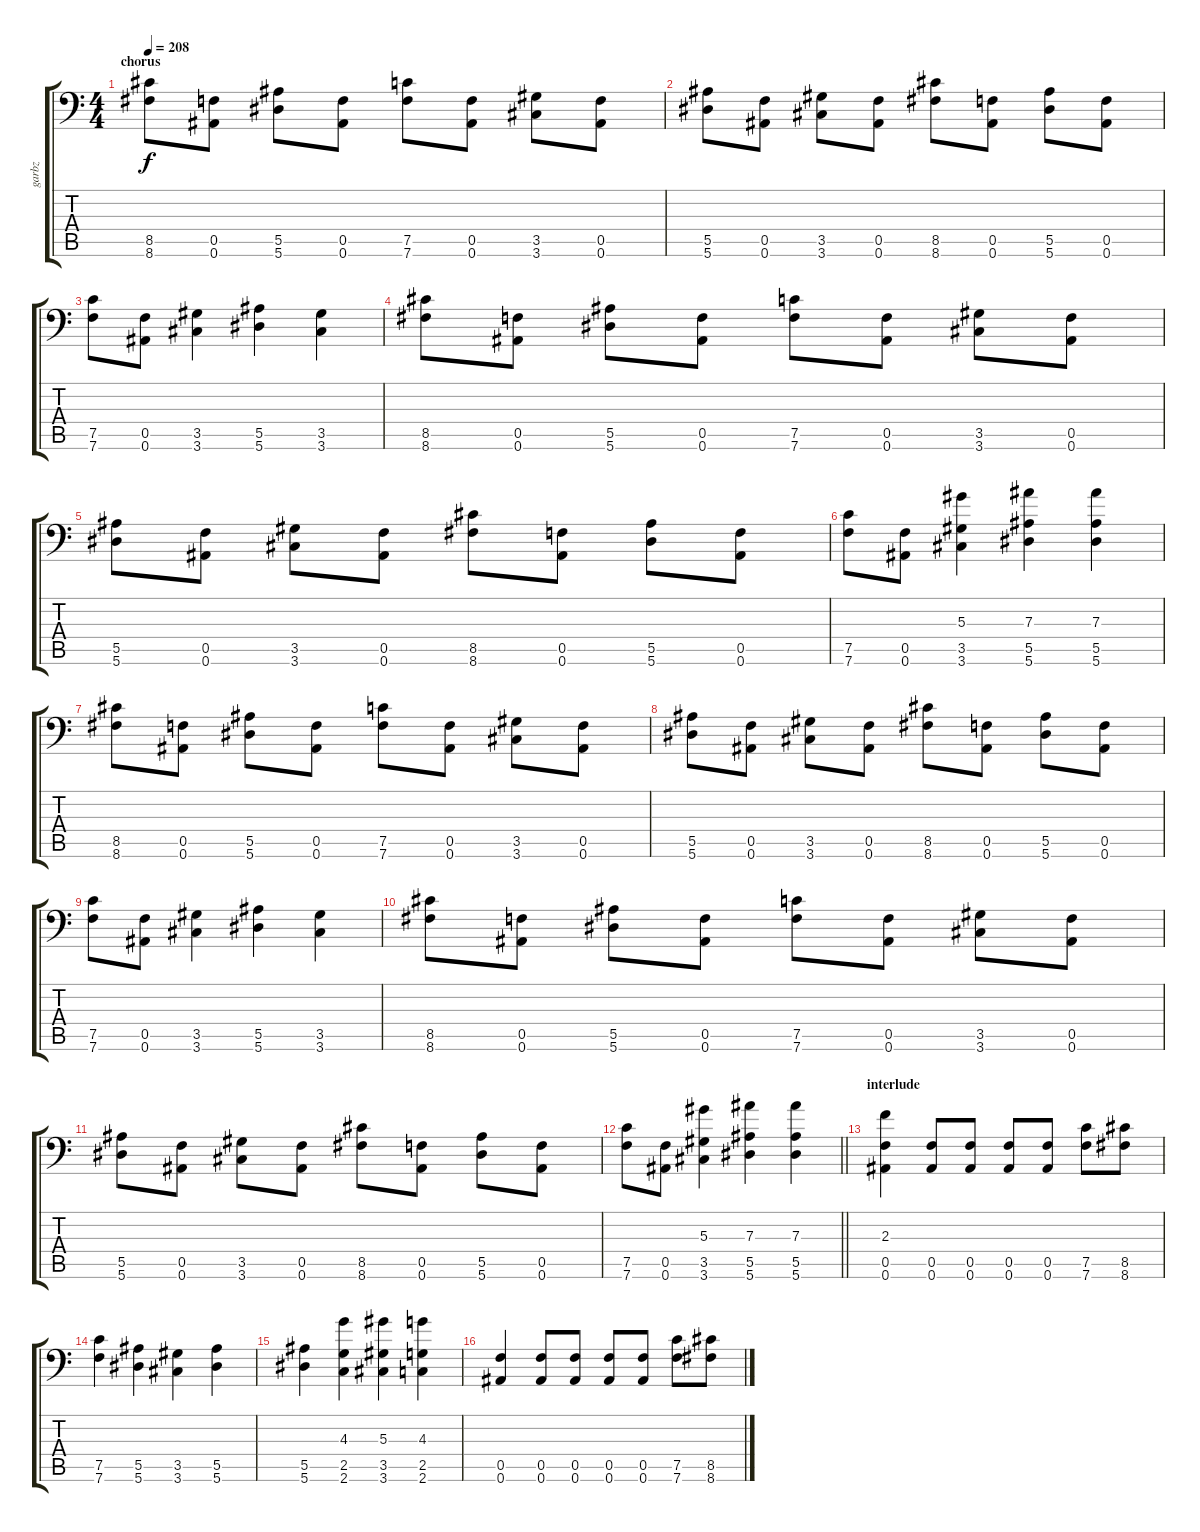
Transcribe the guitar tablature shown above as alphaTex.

\track ("garbz" "garbz") {instrument overdrivenguitar}
\staff {score tabs}
\tuning (C4 G3 Eb3 Bb2 F2 Bb1) {hide}
\ts (4 4)
\section ("" "chorus")
\tempo 208
\clef f4
\ks c
(8.5 8.6).8{dy f} (0.5 0.6).8 (5.5 5.6).8 (0.5 0.6).8 (7.5 7.6).8 (0.5 0.6).8 (3.5 3.6).8 (0.5 0.6).8 |
(5.5 5.6).8 (0.5 0.6).8 (3.5 3.6).8 (0.5 0.6).8 (8.5 8.6).8 (0.5 0.6).8 (5.5 5.6).8 (0.5 0.6).8 |
(7.5 7.6).8 (0.5 0.6).8 (3.5 3.6).4 (5.5 5.6).4 (3.5 3.6).4 |
(8.5 8.6).8 (0.5 0.6).8 (5.5 5.6).8 (0.5 0.6).8 (7.5 7.6).8 (0.5 0.6).8 (3.5 3.6).8 (0.5 0.6).8 |
(5.5 5.6).8 (0.5 0.6).8 (3.5 3.6).8 (0.5 0.6).8 (8.5 8.6).8 (0.5 0.6).8 (5.5 5.6).8 (0.5 0.6).8 |
(7.5 7.6).8 (0.5 0.6).8 (5.3 3.5 3.6).4 (7.3 5.5 5.6).4 (7.3 5.5 5.6).4 |
(8.5 8.6).8 (0.5 0.6).8 (5.5 5.6).8 (0.5 0.6).8 (7.5 7.6).8 (0.5 0.6).8 (3.5 3.6).8 (0.5 0.6).8 |
(5.5 5.6).8 (0.5 0.6).8 (3.5 3.6).8 (0.5 0.6).8 (8.5 8.6).8 (0.5 0.6).8 (5.5 5.6).8 (0.5 0.6).8 |
(7.5 7.6).8 (0.5 0.6).8 (3.5 3.6).4 (5.5 5.6).4 (3.5 3.6).4 |
(8.5 8.6).8 (0.5 0.6).8 (5.5 5.6).8 (0.5 0.6).8 (7.5 7.6).8 (0.5 0.6).8 (3.5 3.6).8 (0.5 0.6).8 |
(5.5 5.6).8 (0.5 0.6).8 (3.5 3.6).8 (0.5 0.6).8 (8.5 8.6).8 (0.5 0.6).8 (5.5 5.6).8 (0.5 0.6).8 |
\barLineRight lightlight
(7.5 7.6).8 (0.5 0.6).8 (5.3 3.5 3.6).4 (7.3 5.5 5.6).4 (7.3 5.5 5.6).4 |
\section ("" "interlude")
(2.3 0.5 0.6).4 (0.5 0.6).8 (0.5 0.6).8 (0.5 0.6).8 (0.5 0.6).8 (7.5 7.6).8 (8.5 8.6).8 |
(7.5 7.6).4 (5.5 5.6).4 (3.5 3.6).4 (5.5 5.6).4 |
(5.5 5.6).4 (4.3 2.5 2.6).4 (5.3 3.5 3.6).4 (4.3 2.5 2.6).4 |
(0.5 0.6).4 (0.5 0.6).8 (0.5 0.6).8 (0.5 0.6).8 (0.5 0.6).8 (7.5 7.6).8 (8.5 8.6).8
